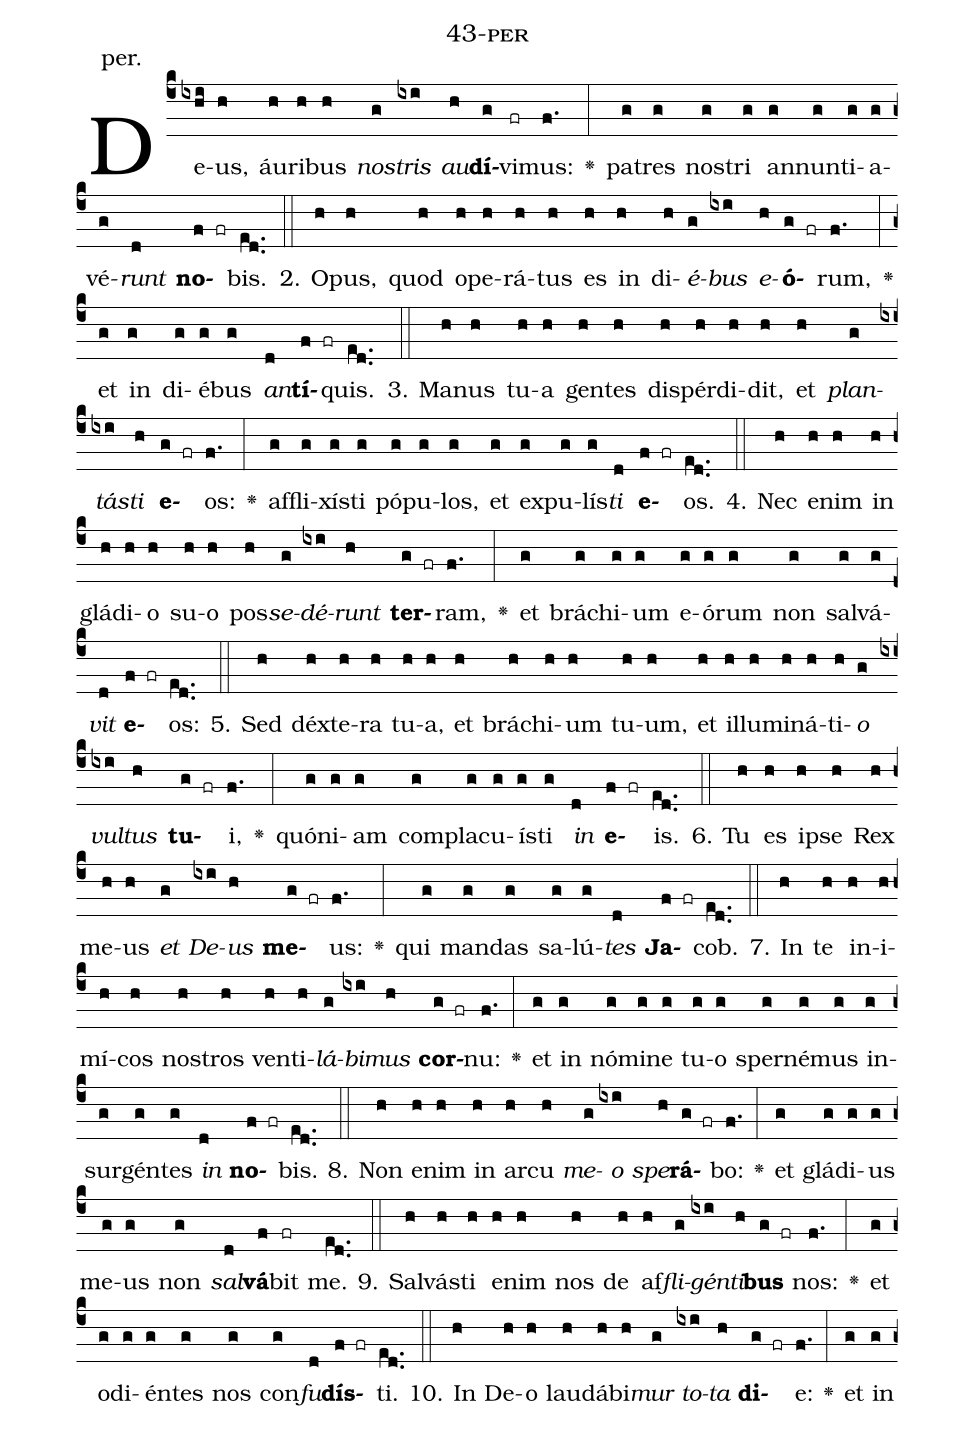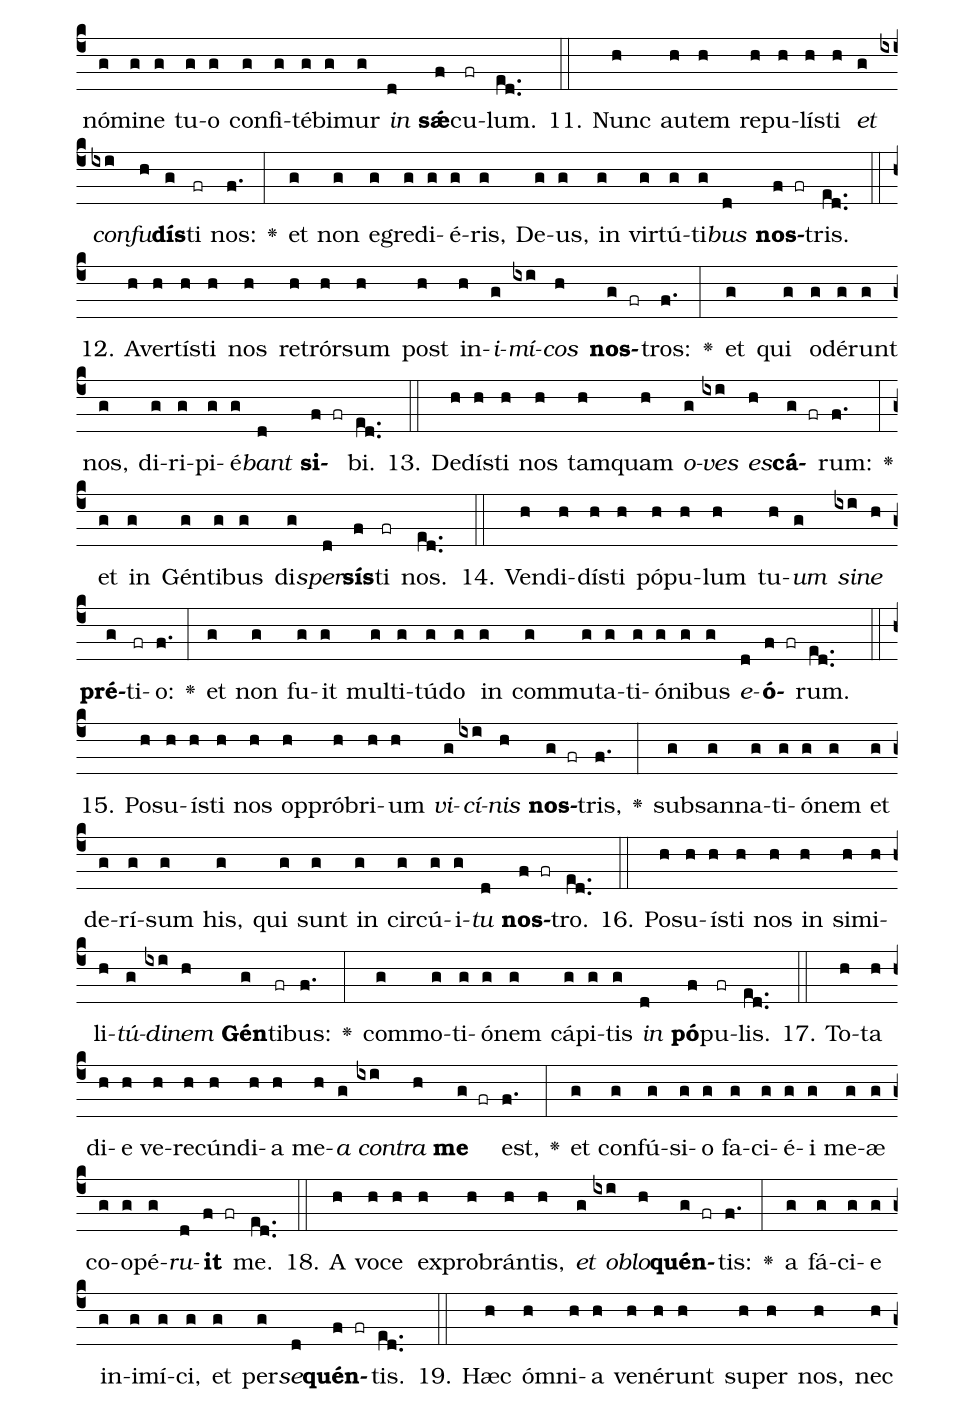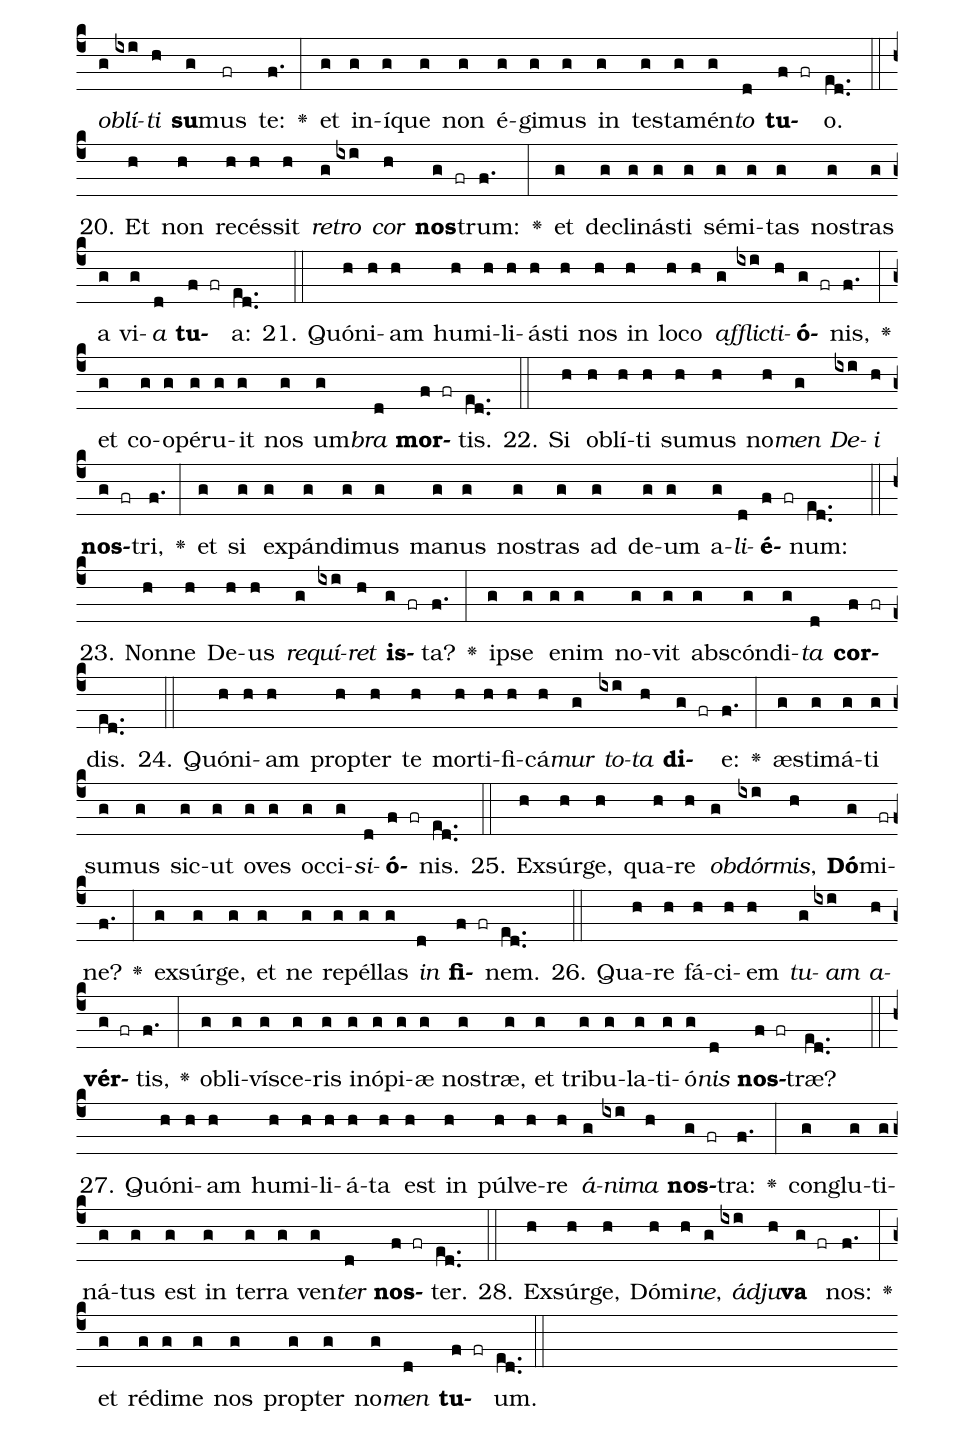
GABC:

name: 43-per;
annotation: per.;
%%
(c4)De(ixhi)us,(h) áu(h)ri(h)bus(h) <i>nos</i>(g)<i>tris</i>(ixi) <i>au</i>(h)<b>dí</b>(g)vi(fr)mus:(f.) <v>\greheightstar</v>(:) pa(g)tres(g) nos(g)tri(g) an(g)nun(g)ti(g)a(g)vé(g)<i>runt</i>(d) <b>no</b>(f fr)bis.(ed..) (::)
2. O(h)pus,(h) quod(h) o(h)pe(h)rá(h)tus(h) es(h) in(h) di(h)<i>é</i>(g)<i>bus</i>(ixi) <i>e</i>(h)<b>ó</b>(g fr)rum,(f.) <v>\greheightstar</v>(:) et(g) in(g) di(g)é(g)bus(g) <i>an</i>(d)<b>tí</b>(f fr)quis.(ed..) (::)
3. Ma(h)nus(h) tu(h)a(h) gen(h)tes(h) dis(h)pér(h)di(h)dit,(h) et(h) <i>plan</i>(g)<i>tás</i>(ixi)<i>ti</i>(h) <b>e</b>(g fr)os:(f.) <v>\greheightstar</v>(:) af(g)fli(g)xís(g)ti(g) pó(g)pu(g)los,(g) et(g) ex(g)pu(g)lís(g)<i>ti</i>(d) <b>e</b>(f fr)os.(ed..) (::)
4. Nec(h) e(h)nim(h) in(h) glá(h)di(h)o(h) su(h)o(h) pos(h)<i>se</i>(g)<i>dé</i>(ixi)<i>runt</i>(h) <b>ter</b>(g fr)ram,(f.) <v>\greheightstar</v>(:) et(g) brá(g)chi(g)um(g) e(g)ó(g)rum(g) non(g) sal(g)vá(g)<i>vit</i>(d) <b>e</b>(f fr)os:(ed..) (::)
5. Sed(h) déx(h)te(h)ra(h) tu(h)a,(h) et(h) brá(h)chi(h)um(h) tu(h)um,(h) et(h) il(h)lu(h)mi(h)ná(h)ti(h)<i>o</i>(g) <i>vul</i>(ixi)<i>tus</i>(h) <b>tu</b>(g fr)i,(f.) <v>\greheightstar</v>(:) quón(g)i(g)am(g) com(g)pla(g)cu(g)ís(g)ti(g) <i>in</i>(d) <b>e</b>(f fr)is.(ed..) (::)
6. Tu(h) es(h) ip(h)se(h) Rex(h) me(h)us(h) <i>et</i>(g) <i>De</i>(ixi)<i>us</i>(h) <b>me</b>(g fr)us:(f.) <v>\greheightstar</v>(:) qui(g) man(g)das(g) sa(g)lú(g)<i>tes</i>(d) <b>Ja</b>(f fr)cob.(ed..) (::)
7. In(h) te(h) in(h)i(h)mí(h)cos(h) nos(h)tros(h) ven(h)ti(h)<i>lá</i>(g)<i>bi</i>(ixi)<i>mus</i>(h) <b>cor</b>(g fr)nu:(f.) <v>\greheightstar</v>(:) et(g) in(g) nó(g)mi(g)ne(g) tu(g)o(g) sper(g)né(g)mus(g) in(g)sur(g)gén(g)tes(g) <i>in</i>(d) <b>no</b>(f fr)bis.(ed..) (::)
8. Non(h) e(h)nim(h) in(h) ar(h)cu(h) <i>me</i>(g)<i>o</i>(ixi) <i>spe</i>(h)<b>rá</b>(g fr)bo:(f.) <v>\greheightstar</v>(:) et(g) glá(g)di(g)us(g) me(g)us(g) non(g) <i>sal</i>(d)<b>vá</b>(f)bit(fr) me.(ed..) (::)
9. Sal(h)vás(h)ti(h) e(h)nim(h) nos(h) de(h) af(h)<i>fli</i>(g)<i>gén</i>(ixi)<i>ti</i>(h)<b>bus</b>(g fr) nos:(f.) <v>\greheightstar</v>(:) et(g) o(g)di(g)én(g)tes(g) nos(g) con(g)<i>fu</i>(d)<b>dís</b>(f fr)ti.(ed..) (::)
10. In(h) De(h)o(h) lau(h)dá(h)bi(h)<i>mur</i>(g) <i>to</i>(ixi)<i>ta</i>(h) <b>di</b>(g fr)e:(f.) <v>\greheightstar</v>(:) et(g) in(g) nó(g)mi(g)ne(g) tu(g)o(g) con(g)fi(g)té(g)bi(g)mur(g) <i>in</i>(d) <b>sǽ</b>(f)cu(fr)lum.(ed..) (::)
11. Nunc(h) au(h)tem(h) re(h)pu(h)lís(h)ti(h) <i>et</i>(g) <i>con</i>(ixi)<i>fu</i>(h)<b>dís</b>(g)ti(fr) nos:(f.) <v>\greheightstar</v>(:) et(g) non(g) e(g)gre(g)di(g)é(g)ris,(g) De(g)us,(g) in(g) vir(g)tú(g)ti(g)<i>bus</i>(d) <b>nos</b>(f fr)tris.(ed..) (::)
12. A(h)ver(h)tís(h)ti(h) nos(h) re(h)trór(h)sum(h) post(h) in(h)<i>i</i>(g)<i>mí</i>(ixi)<i>cos</i>(h) <b>nos</b>(g fr)tros:(f.) <v>\greheightstar</v>(:) et(g) qui(g) o(g)dé(g)runt(g) nos,(g) di(g)ri(g)pi(g)é(g)<i>bant</i>(d) <b>si</b>(f fr)bi.(ed..) (::)
13. De(h)dís(h)ti(h) nos(h) tam(h)quam(h) <i>o</i>(g)<i>ves</i>(ixi) <i>es</i>(h)<b>cá</b>(g fr)rum:(f.) <v>\greheightstar</v>(:) et(g) in(g) Gén(g)ti(g)bus(g) di(g)<i>sper</i>(d)<b>sís</b>(f)ti(fr) nos.(ed..) (::)
14. Ven(h)di(h)dís(h)ti(h) pó(h)pu(h)lum(h) tu(h)<i>um</i>(g) <i>si</i>(ixi)<i>ne</i>(h) <b>pré</b>(g)ti(fr)o:(f.) <v>\greheightstar</v>(:) et(g) non(g) fu(g)it(g) mul(g)ti(g)tú(g)do(g) in(g) com(g)mu(g)ta(g)ti(g)ó(g)ni(g)bus(g) <i>e</i>(d)<b>ó</b>(f fr)rum.(ed..) (::)
15. Po(h)su(h)ís(h)ti(h) nos(h) op(h)pró(h)bri(h)um(h) <i>vi</i>(g)<i>cí</i>(ixi)<i>nis</i>(h) <b>nos</b>(g fr)tris,(f.) <v>\greheightstar</v>(:) sub(g)san(g)na(g)ti(g)ó(g)nem(g) et(g) de(g)rí(g)sum(g) his,(g) qui(g) sunt(g) in(g) cir(g)cú(g)i(g)<i>tu</i>(d) <b>nos</b>(f fr)tro.(ed..) (::)
16. Po(h)su(h)ís(h)ti(h) nos(h) in(h) si(h)mi(h)li(h)<i>tú</i>(g)<i>di</i>(ixi)<i>nem</i>(h) <b>Gén</b>(g)ti(fr)bus:(f.) <v>\greheightstar</v>(:) com(g)mo(g)ti(g)ó(g)nem(g) cá(g)pi(g)tis(g) <i>in</i>(d) <b>pó</b>(f)pu(fr)lis.(ed..) (::)
17. To(h)ta(h) di(h)e(h) ve(h)re(h)cún(h)di(h)a(h) me(h)<i>a</i>(g) <i>con</i>(ixi)<i>tra</i>(h) <b>me</b>(g fr) est,(f.) <v>\greheightstar</v>(:) et(g) con(g)fú(g)si(g)o(g) fa(g)ci(g)é(g)i(g) me(g)æ(g) co(g)o(g)pé(g)<i>ru</i>(d)<b>it</b>(f fr) me.(ed..) (::)
18. A(h) vo(h)ce(h) ex(h)pro(h)brán(h)tis,(h) <i>et</i>(g) <i>ob</i>(ixi)<i>lo</i>(h)<b>quén</b>(g fr)tis:(f.) <v>\greheightstar</v>(:) a(g) fá(g)ci(g)e(g) in(g)i(g)mí(g)ci,(g) et(g) per(g)<i>se</i>(d)<b>quén</b>(f fr)tis.(ed..) (::)
19. Hæc(h) óm(h)ni(h)a(h) ve(h)né(h)runt(h) su(h)per(h) nos,(h) nec(h) <i>ob</i>(g)<i>lí</i>(ixi)<i>ti</i>(h) <b>su</b>(g)mus(fr) te:(f.) <v>\greheightstar</v>(:) et(g) in(g)í(g)que(g) non(g) é(g)gi(g)mus(g) in(g) tes(g)ta(g)mén(g)<i>to</i>(d) <b>tu</b>(f fr)o.(ed..) (::)
20. Et(h) non(h) re(h)cés(h)sit(h) <i>re</i>(g)<i>tro</i>(ixi) <i>cor</i>(h) <b>nos</b>(g fr)trum:(f.) <v>\greheightstar</v>(:) et(g) de(g)cli(g)nás(g)ti(g) sé(g)mi(g)tas(g) nos(g)tras(g) a(g) vi(g)<i>a</i>(d) <b>tu</b>(f fr)a:(ed..) (::)
21. Quón(h)i(h)am(h) hu(h)mi(h)li(h)ás(h)ti(h) nos(h) in(h) lo(h)co(h) <i>af</i>(g)<i>flic</i>(ixi)<i>ti</i>(h)<b>ó</b>(g fr)nis,(f.) <v>\greheightstar</v>(:) et(g) co(g)o(g)pé(g)ru(g)it(g) nos(g) um(g)<i>bra</i>(d) <b>mor</b>(f fr)tis.(ed..) (::)
22. Si(h) ob(h)lí(h)ti(h) su(h)mus(h) no(h)<i>men</i>(g) <i>De</i>(ixi)<i>i</i>(h) <b>nos</b>(g fr)tri,(f.) <v>\greheightstar</v>(:) et(g) si(g) ex(g)pán(g)di(g)mus(g) ma(g)nus(g) nos(g)tras(g) ad(g) de(g)um(g) a(g)<i>li</i>(d)<b>é</b>(f fr)num:(ed..) (::)
23. Non(h)ne(h) De(h)us(h) <i>re</i>(g)<i>quí</i>(ixi)<i>ret</i>(h) <b>is</b>(g fr)ta?(f.) <v>\greheightstar</v>(:) ip(g)se(g) e(g)nim(g) no(g)vit(g) abs(g)cón(g)di(g)<i>ta</i>(d) <b>cor</b>(f fr)dis.(ed..) (::)
24. Quón(h)i(h)am(h) prop(h)ter(h) te(h) mor(h)ti(h)fi(h)cá(h)<i>mur</i>(g) <i>to</i>(ixi)<i>ta</i>(h) <b>di</b>(g fr)e:(f.) <v>\greheightstar</v>(:) æs(g)ti(g)má(g)ti(g) su(g)mus(g) sic(g)ut(g) o(g)ves(g) oc(g)ci(g)<i>si</i>(d)<b>ó</b>(f fr)nis.(ed..) (::)
25. Ex(h)súr(h)ge,(h) qua(h)re(h) <i>ob</i>(g)<i>dór</i>(ixi)<i>mis</i>,(h) <b>Dó</b>(g)mi(fr)ne?(f.) <v>\greheightstar</v>(:) ex(g)súr(g)ge,(g) et(g) ne(g) re(g)pél(g)las(g) <i>in</i>(d) <b>fi</b>(f fr)nem.(ed..) (::)
26. Qua(h)re(h) fá(h)ci(h)em(h) <i>tu</i>(g)<i>am</i>(ixi) <i>a</i>(h)<b>vér</b>(g fr)tis,(f.) <v>\greheightstar</v>(:) ob(g)li(g)ví(g)sce(g)ris(g) in(g)ó(g)pi(g)æ(g) nos(g)træ,(g) et(g) tri(g)bu(g)la(g)ti(g)ó(g)<i>nis</i>(d) <b>nos</b>(f fr)træ?(ed..) (::)
27. Quón(h)i(h)am(h) hu(h)mi(h)li(h)á(h)ta(h) est(h) in(h) púl(h)ve(h)re(h) <i>á</i>(g)<i>ni</i>(ixi)<i>ma</i>(h) <b>nos</b>(g fr)tra:(f.) <v>\greheightstar</v>(:) con(g)glu(g)ti(g)ná(g)tus(g) est(g) in(g) ter(g)ra(g) ven(g)<i>ter</i>(d) <b>nos</b>(f fr)ter.(ed..) (::)
28. Ex(h)súr(h)ge,(h) Dó(h)mi(h)<i>ne</i>,(g) <i>ád</i>(ixi)<i>ju</i>(h)<b>va</b>(g fr) nos:(f.) <v>\greheightstar</v>(:) et(g) réd(g)i(g)me(g) nos(g) prop(g)ter(g) no(g)<i>men</i>(d) <b>tu</b>(f fr)um.(ed..) (::)
